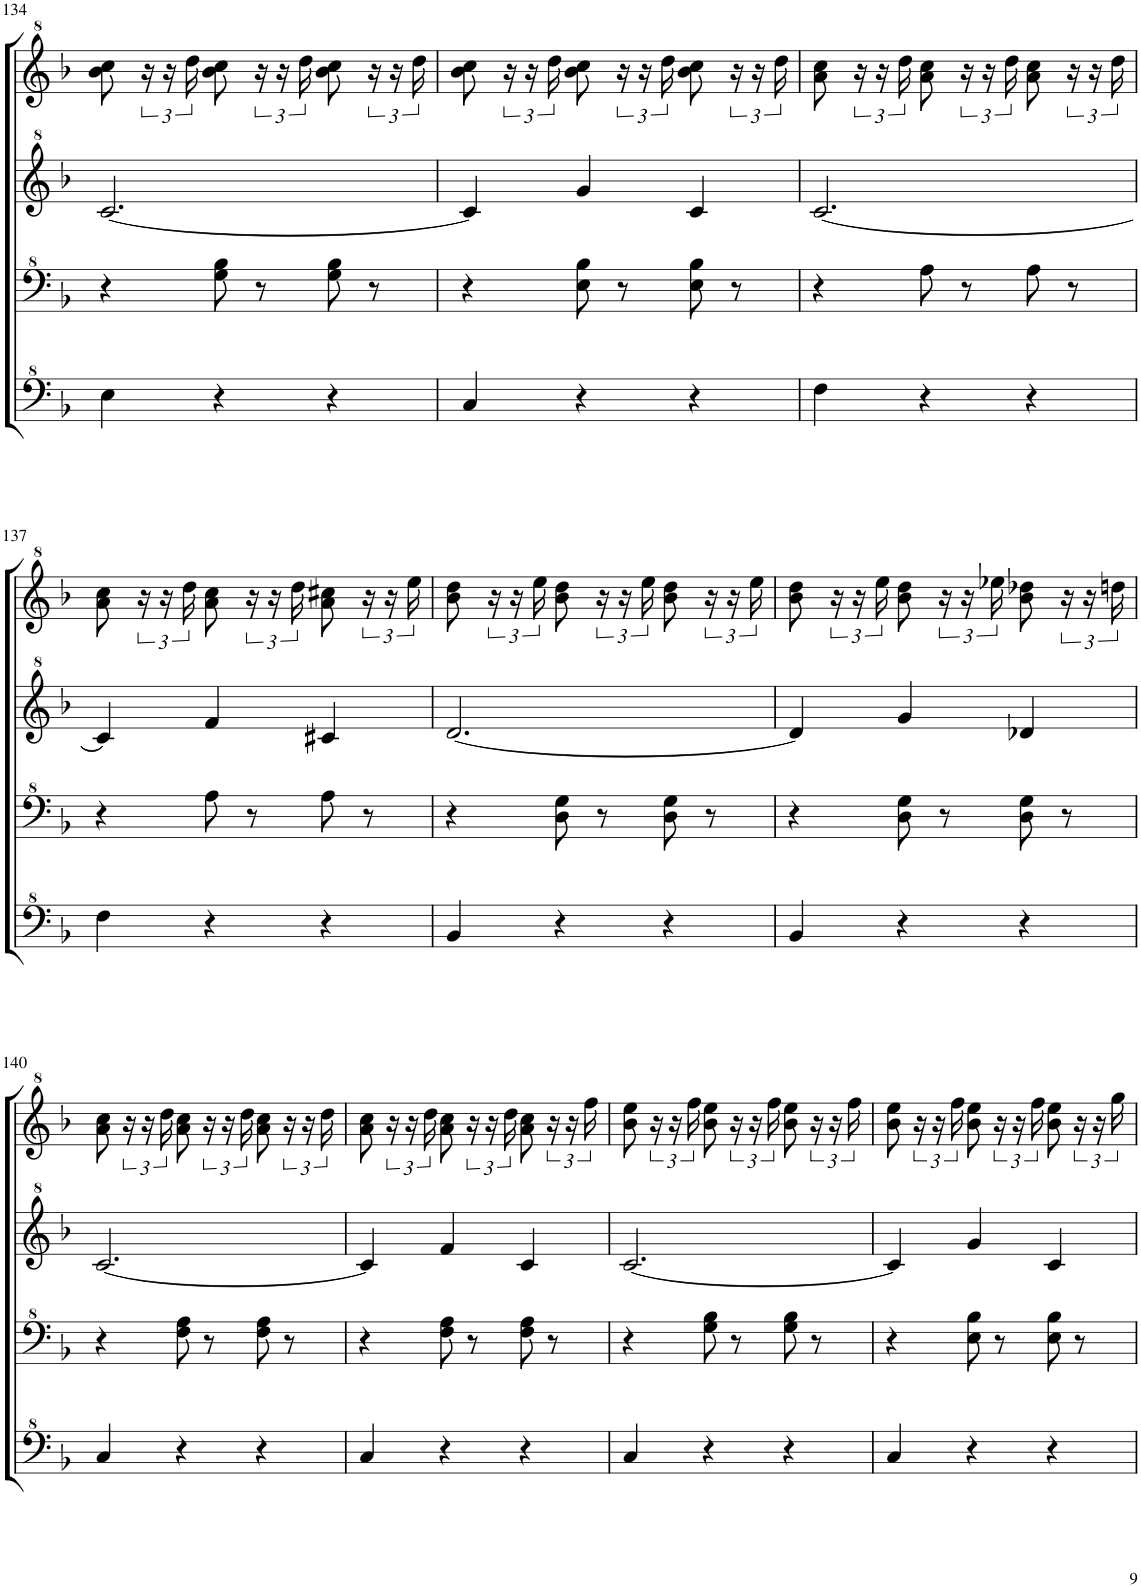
**kern	**kern	**kern	**kern
*part1	*part1	*part1	*part1
*staff4	*staff3	*staff2	*staff1
*I"Model III	*	*	*
!!LO:PB:g=z
*clefF^4	*clefF^4	*clefG^2	*clefG^2
*k[b-]	*k[b-]	*k[b-]	*k[b-]
*M3/4	*M3/4	*M3/4	*M3/4
=134	=134	=134	=134
4e\	4r	[2.cc/	8bb-\ 8ccc\
.	.	.	24r
.	.	.	24r
.	.	.	24ddd\
4r	8g\ 8b-\	.	8bb-\ 8ccc\
.	8r	.	24r
.	.	.	24r
.	.	.	24ddd\
4r	8g\ 8b-\	.	8bb-\ 8ccc\
.	8r	.	24r
.	.	.	24r
.	.	.	24ddd\
=135	=135	=135	=135
4c/	4r	4cc/]	8bb-\ 8ccc\
.	.	.	24r
.	.	.	24r
.	.	.	24ddd\
4r	8e\ 8b-\	4gg/	8bb-\ 8ccc\
.	8r	.	24r
.	.	.	24r
.	.	.	24ddd\
4r	8e\ 8b-\	4cc/	8bb-\ 8ccc\
.	8r	.	24r
.	.	.	24r
.	.	.	24ddd\
=136	=136	=136	=136
4f\	4r	[2.cc/	8aa\ 8ccc\
.	.	.	24r
.	.	.	24r
.	.	.	24ddd\
4r	8a\	.	8aa\ 8ccc\
.	8r	.	24r
.	.	.	24r
.	.	.	24ddd\
4r	8a\	.	8aa\ 8ccc\
.	8r	.	24r
.	.	.	24r
.	.	.	24ddd\
!!LO:LB:g=z
=137	=137	=137	=137
4f\	4r	4cc/]	8aa\ 8ccc\
.	.	.	24r
.	.	.	24r
.	.	.	24ddd\
4r	8a\	4ff/	8aa\ 8ccc\
.	8r	.	24r
.	.	.	24r
.	.	.	24ddd\
4r	8a\	4cc#X/	8aa\ 8ccc#X\
.	8r	.	24r
.	.	.	24r
.	.	.	24eee\
=138	=138	=138	=138
4B-/	4r	[2.dd/	8bb-\ 8ddd\
.	.	.	24r
.	.	.	24r
.	.	.	24eee\
4r	8d\ 8g\	.	8bb-\ 8ddd\
.	8r	.	24r
.	.	.	24r
.	.	.	24eee\
4r	8d\ 8g\	.	8bb-\ 8ddd\
.	8r	.	24r
.	.	.	24r
.	.	.	24eee\
=139	=139	=139	=139
4B-/	4r	4dd/]	8bb-\ 8ddd\
.	.	.	24r
.	.	.	24r
.	.	.	24eee\
4r	8d\ 8g\	4gg/	8bb-\ 8ddd\
.	8r	.	24r
.	.	.	24r
.	.	.	24eee-X\
4r	8d\ 8g\	4dd-X/	8bb-\ 8ddd-X\
.	8r	.	24r
.	.	.	24r
.	.	.	24dddn\
!!LO:LB:g=z
=140	=140	=140	=140
4c/	4r	[2.cc/	8aa\ 8ccc\
.	.	.	24r
.	.	.	24r
.	.	.	24ddd\
4r	8f\ 8a\	.	8aa\ 8ccc\
.	8r	.	24r
.	.	.	24r
.	.	.	24ddd\
4r	8f\ 8a\	.	8aa\ 8ccc\
.	8r	.	24r
.	.	.	24r
.	.	.	24ddd\
=141	=141	=141	=141
4c/	4r	4cc/]	8aa\ 8ccc\
.	.	.	24r
.	.	.	24r
.	.	.	24ddd\
4r	8f\ 8a\	4ff/	8aa\ 8ccc\
.	8r	.	24r
.	.	.	24r
.	.	.	24ddd\
4r	8f\ 8a\	4cc/	8aa\ 8ccc\
.	8r	.	24r
.	.	.	24r
.	.	.	24fff\
=142	=142	=142	=142
4c/	4r	[2.cc/	8bb-\ 8eee\
.	.	.	24r
.	.	.	24r
.	.	.	24fff\
4r	8g\ 8b-\	.	8bb-\ 8eee\
.	8r	.	24r
.	.	.	24r
.	.	.	24fff\
4r	8g\ 8b-\	.	8bb-\ 8eee\
.	8r	.	24r
.	.	.	24r
.	.	.	24fff\
=143	=143	=143	=143
4c/	4r	4cc/]	8bb-\ 8eee\
.	.	.	24r
.	.	.	24r
.	.	.	24fff\
4r	8e\ 8b-\	4gg/	8bb-\ 8eee\
.	8r	.	24r
.	.	.	24r
.	.	.	24fff\
4r	8e\ 8b-\	4cc/	8bb-\ 8eee\
.	8r	.	24r
.	.	.	24r
.	.	.	24ggg\
=	=	=	=
*-	*-	*-	*-
